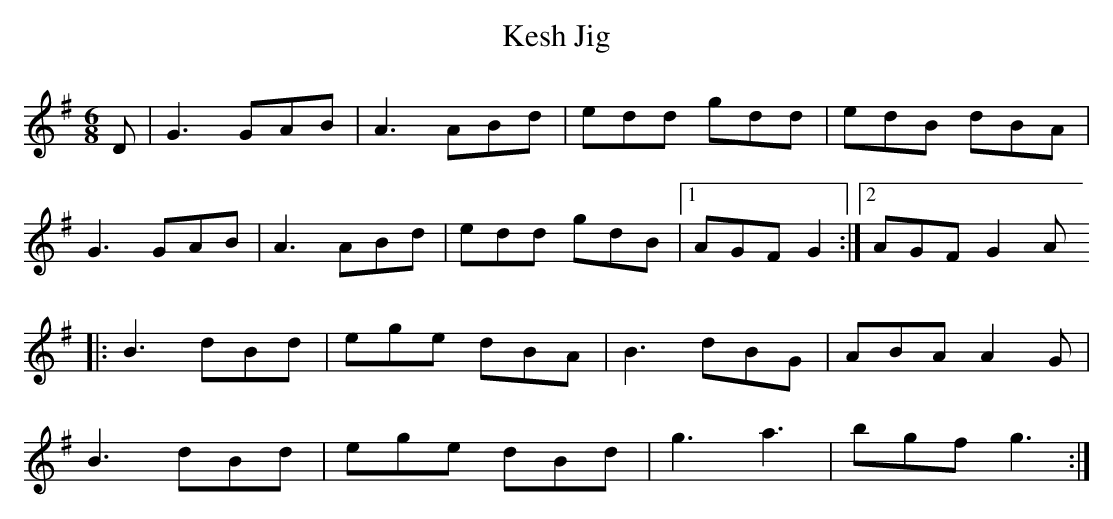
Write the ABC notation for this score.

X:1
T:Kesh Jig
M:6/8
L:1/8
K:G
D|G3 GAB|A3 ABd|edd gdd|edB dBA|!
G3 GAB|A3 ABd|edd gdB|1 AGF G2:|2 AGF G2A !
|:B3 dBd|ege dBA|B3 dBG|ABA A2G|!
B3 dBd|ege dBd|g3 a3|bgf g3:|!
